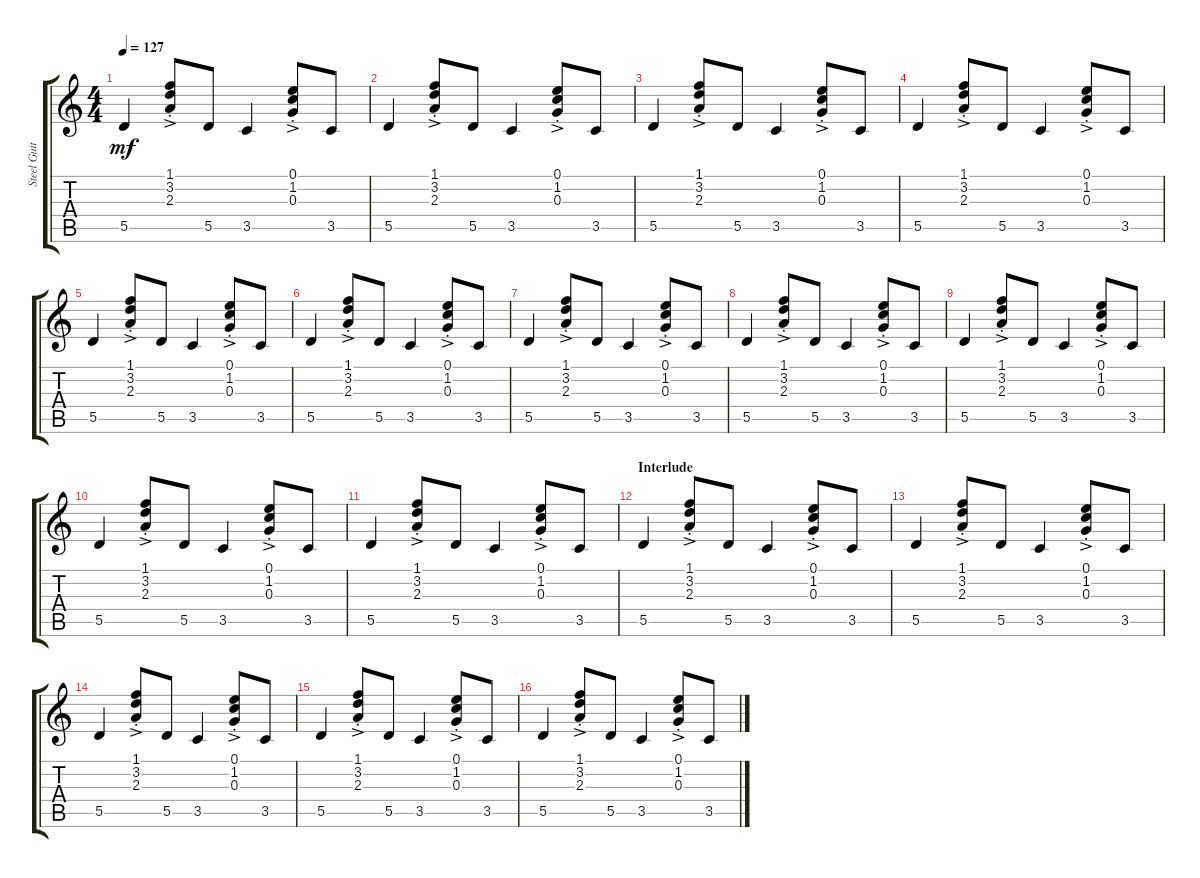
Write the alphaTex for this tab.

\track ("Steel Guitar" "Steel Guit") {instrument acousticguitarsteel}
\staff {score tabs}
\tuning (E4 B3 G3 D3 A2 E2) {hide}
\ts (4 4)
\tempo 127
\clef g2
\ks c
5.5.4{dy mf} (1.1 3.2 2.3{ac st}).8 5.5.8 3.5.4 (0.1 1.2 0.3{ac st}).8 3.5.8 |
5.5.4 (1.1 3.2 2.3{ac st}).8 5.5.8 3.5.4 (0.1 1.2 0.3{ac st}).8 3.5.8 |
5.5.4 (1.1 3.2 2.3{ac st}).8 5.5.8 3.5.4 (0.1 1.2 0.3{ac st}).8 3.5.8 |
5.5.4 (1.1 3.2 2.3{ac st}).8 5.5.8 3.5.4 (0.1 1.2 0.3{ac st}).8 3.5.8 |
5.5.4 (1.1 3.2 2.3{ac st}).8 5.5.8 3.5.4 (0.1 1.2 0.3{ac st}).8 3.5.8 |
5.5.4 (1.1 3.2 2.3{ac st}).8 5.5.8 3.5.4 (0.1 1.2 0.3{ac st}).8 3.5.8 |
5.5.4 (1.1 3.2 2.3{ac st}).8 5.5.8 3.5.4 (0.1 1.2 0.3{ac st}).8 3.5.8 |
5.5.4 (1.1 3.2 2.3{ac st}).8 5.5.8 3.5.4 (0.1 1.2 0.3{ac st}).8 3.5.8 |
5.5.4 (1.1 3.2 2.3{ac st}).8 5.5.8 3.5.4 (0.1 1.2 0.3{ac st}).8 3.5.8 |
5.5.4 (1.1 3.2 2.3{ac st}).8 5.5.8 3.5.4 (0.1 1.2 0.3{ac st}).8 3.5.8 |
5.5.4 (1.1 3.2 2.3{ac st}).8 5.5.8 3.5.4 (0.1 1.2 0.3{ac st}).8 3.5.8 |
\section ("" "Interlude")
5.5.4 (1.1 3.2 2.3{ac st}).8 5.5.8 3.5.4 (0.1 1.2 0.3{ac st}).8 3.5.8 |
5.5.4 (1.1 3.2 2.3{ac st}).8 5.5.8 3.5.4 (0.1 1.2 0.3{ac st}).8 3.5.8 |
5.5.4 (1.1 3.2 2.3{ac st}).8 5.5.8 3.5.4 (0.1 1.2 0.3{ac st}).8 3.5.8 |
5.5.4 (1.1 3.2 2.3{ac st}).8 5.5.8 3.5.4 (0.1 1.2 0.3{ac st}).8 3.5.8 |
5.5.4 (1.1 3.2 2.3{ac st}).8 5.5.8 3.5.4 (0.1 1.2 0.3{ac st}).8 3.5.8
